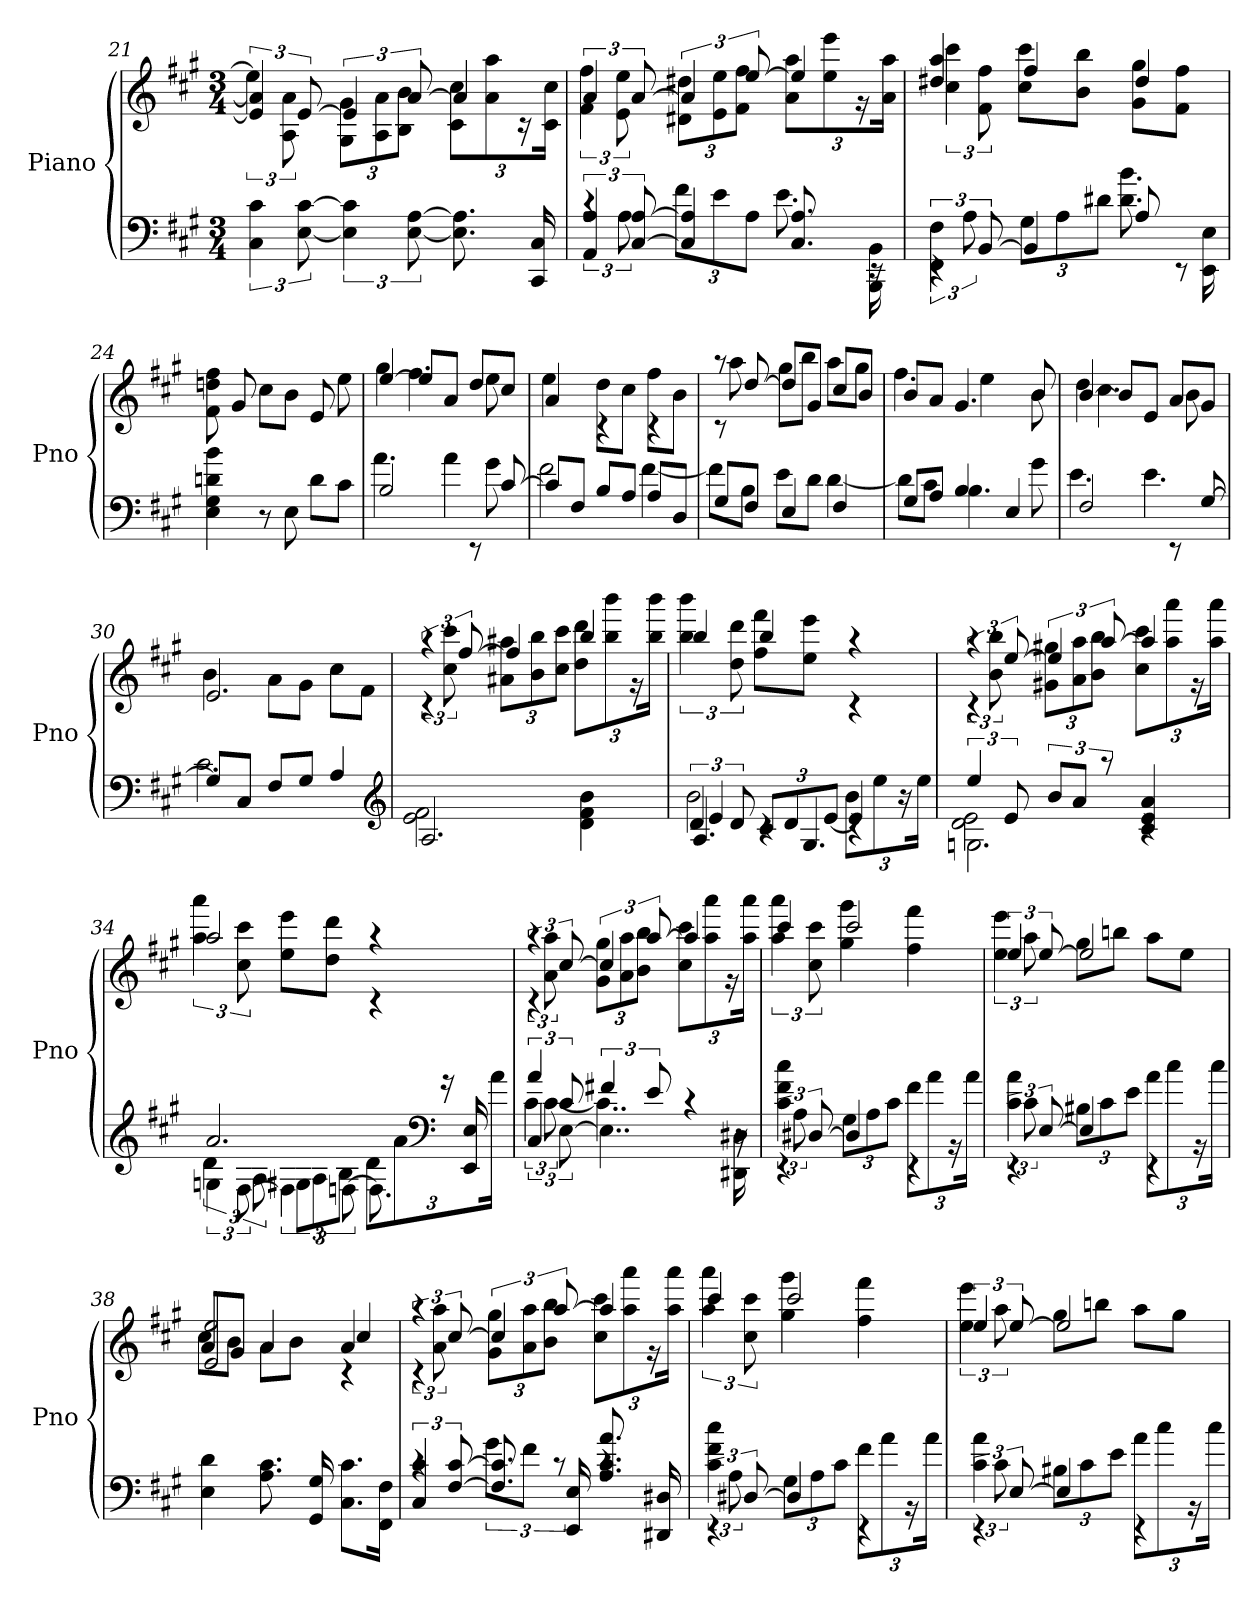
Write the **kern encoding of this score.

**kern	**kern
*part1	*part1
*staff2	*staff1
*I"Piano	*
*I'Pno	*
*clefF4	*clefG2
*k[f#c#g#]	*k[f#c#g#]
*f#:	*f#:
*M3/4	*M3/4
=21	=21
*	*^
6C# 6c#	6e] 6a]	6ee]
[12E [12c#	[12e	12A 12a
6E] 6c#]	6e]	12G# 12g#L
.	.	12A 12a
[12E [12A	[12a	12B 12bJ
8.E] 8.A]	4a]	12c# 12cc#L
.	.	12a 12aa
.	.	24r
16CC# 16C#	.	.
.	.	24c# 24cc#Jk
=22	=22	=22
*^	*	*
6AA 6A	6rc	6a	6f# 6ff#
[12C# [12A	12A	[12a	12e 12ee
4C#] 4A]	12f#L	6a]	12d#X 12dd#XL
.	12e	.	12e 12ee
.	12AJ	[12ee	12f# 12ff#J
8.C# 8.A	8.e	4ee]	12a 12aaL
.	.	.	12ee 12eee
.	.	.	24r
16rEE	16BBB 16BB	.	.
.	.	.	24a 24aaJk
=23	=23	=23	=23
6rEE	6FF# 6F#	4dd#X 4aa	6cc# 6ccc#
[12BB	12A	.	12f# 12ff#
4BB]	12G#L	4ff#	8cc# 8ccc#L
.	12A	.	.
.	.	.	8b 8bbJ
.	12d#XJ	.	.
8A	8.d# 8.b	4dd#	8g# 8gg#L
8rEE	.	.	8f# 8ff#J
.	16EE 16E	.	.
*v	*v	*	*
*	*v	*v
=24	=24
4E 4G# 4dn 4b	8f# 8ddn 8ff#
.	8g#
8r	8cc#L
8E	8bJ
8dL	8e
8c#J	8ee
=25	=25
*^	*^
2B	4.a	[4ee	4gg#
.	.	8eeL]	4.ff#
.	4a	8aJ	.
8rEE	.	8ddL	.
[8c#	8g#	8cc#J	8ee
=26	=26	=26	=26
8c#L]	2f#	4a	4ee
8F#J	.	.	.
8BL	.	4rc	8ddL
8AJ	.	.	8cc#J
8AL	[4f#	4rc	8ff#L
8DJ	.	.	8bJ
=27	=27	=27	=27
8G#L	8f#L]	8rc	8raa
8F#J	8BJ	[8dd	8aa
4E	8eL	8ddL]	8gg#L
.	8dJ	8g#J	8bbJ
4F#	[4d	8cc#L	8aaL
.	.	8bJ	8gg#J
=28	=28	=28	=28
8G#L	8dL]	8bL	4.ff#
8AJ	8c#J	8aJ	.
4B	4.B	4.g#	.
.	.	.	4ee
4E	.	.	.
.	8g#	8b	8b
=29	=29	=29	=29
2F#	4.e	[4b	4dd
.	.	8bL]	4.cc#
.	4.e	8eJ	.
8rEE	.	8aL	.
[8G#	.	8g#J	8b
=30	=30	=30	=30
8G#L]	2.c#	2.e	4b
8C#J	.	.	.
8F#L	.	.	8aL
8G#J	.	.	8g#J
4A	.	.	8cc#L
.	.	.	8f#J
*clefG2	*	*	*
=31	=31	=31	=31
2.A	2e 2f#	6rc	6raa
.	.	[12ff#	12cc# 12ccc#
.	.	4ff#]	12a#X 12aa#XL
.	.	.	12b 12bb
.	.	.	12cc# 12ccc#J
.	4d 4f# 4b	4bb	12dd 12dddL
.	.	.	12bb 12bbb
.	.	.	24r
.	.	.	24bb 24bbbJk
=32	=32	=32	=32
*^	*^	*	*
4.A/	6d/	4e	2b	4bb	6bb 6bbb
.	12d/	.	.	.	12dd 12ddd
.	12c#/L	4rc	.	4bb	8ff# 8fff#L
.	12d/	.	.	.	.
4.G#/	.	.	.	.	8ee 8eeeJ
.	[12e/J	.	.	.	.
.	4e/]	4rc	12bL	4rc	4raa
.	.	.	12ee	.	.
.	.	.	24r	.	.
.	.	.	24eeJk	.	.
*	*	*v	*v	*	*
=33	=33	=33	=33	=33
2.Gn\	2d 2e	6ee	6rc	6raa
.	.	12e	[12ee	12b 12bb
.	.	12bL	6ee]	12g#X 12gg#XL
.	.	12aJ	.	12a 12aa
.	.	12raa	[12aa	12b 12bbJ
.	4rc	4c# 4e 4a	4aa]	12cc# 12ccc#L
.	.	.	.	12aa 12aaa
.	.	.	.	24r
.	.	.	.	24aa 24aaaJk
=34	=34	=34	=34	=34
6Gn\	6d	2.a	2aa	6aa 6aaa
[12F#\	12A	.	.	12cc# 12ccc#
6F#\]	12G#XL	.	.	8ee 8eeeL
.	12A	.	.	.
.	.	.	.	8dd 8dddJ
[12Fn\	12BJ	.	.	.
8.F\]	12dL	.	4rc	4raa
.	12a	.	.	.
*clefF4	*	*	*	*
.	24r	.	.	.
16EE/ 16E/	.	.	.	.
.	24aJk	.	.	.
=35	=35	=35	=35	=35
6C#/	6c#	6a	6rc	6raa
[12E\	[12c#	12c#	[12cc#	12a 12aa
4..E\]	4..c#]	6f#X	6cc#]	12g# 12gg#L
.	.	.	.	12a 12aa
.	.	12e	[12aa	12b 12bbJ
.	.	4rc	4aa]	12cc# 12ccc#L
.	.	.	.	12aa 12aaa
.	.	.	.	24r
16r	16DD#X 16D#X	.	.	.
.	.	.	.	24aa 24aaaJk
*	*v	*v	*	*
=36	=36	=36	=36
6rEE	6c# 6f# 6cc#	4ccc#	6aa 6aaa
[12D#X	12A	.	12cc# 12ccc#
4D#]	12G#L	2ccc#	4gg# 4ggg#
.	12A	.	.
.	12c#J	.	.
4rEE	12f#L	.	4ff# 4fff#
.	12a	.	.
.	24r	.	.
.	24aJk	.	.
=37	=37	=37	=37
6rEE	6c# 6a	6ee	6ee 6eee
[12E	12c#	[12ee	12aa
4E]	12B#XL	2ee]	8gg#L
.	12c#	.	.
.	.	.	8bbnJ
.	12eJ	.	.
4rEE	12aL	.	8aaL
.	12cc#	.	.
.	.	.	8eeJ
.	24r	.	.
.	24cc#Jk	.	.
*v	*v	*	*
=38	=38	=38
*	*	*^
4E 4d	8a/L	8cc#L	2e 2ee
.	8g#/J	8bJ	.
8.A 8.c#	4a/	8aL	.
.	.	8bJ	.
16GG# 16G#	.	.	.
8.C# 8.c#L	4a/	4rc	4cc#
16FF# 16F#Jk	.	.	.
*	*	*v	*v
=39	=39	=39
*^	*	*
6C# 6c#	4rc	6rc	6raa
[12F# [12c#	.	[12cc#	12a 12aa
8.F#] 8.c#]	12g#L	6cc#]	12g# 12gg#L
.	12f#J	.	12a 12aa
.	12rc	[12aa	12b 12bbJ
16EE 16E	.	.	.
8.A 8.c# 8.a	4rc	4aa]	12cc# 12ccc#L
.	.	.	12aa 12aaa
.	.	.	24r
16DD#X 16D#X	.	.	.
.	.	.	24aa 24aaaJk
=40	=40	=40	=40
6rEE	6c# 6f# 6cc#	4ccc#	6aa 6aaa
[12D#X	12A	.	12cc# 12ccc#
4D#]	12G#L	2ccc#	4gg# 4ggg#
.	12A	.	.
.	12c#J	.	.
4rEE	12f#L	.	4ff# 4fff#
.	12a	.	.
.	24r	.	.
.	24aJk	.	.
=41	=41	=41	=41
6rEE	6c# 6a	6ee	6ee 6eee
[12E	12c#	[12ee	12aa
4E]	12B#XL	2ee]	8gg#L
.	12c#	.	.
.	.	.	8bbnJ
.	12eJ	.	.
4rEE	12aL	.	8aaL
.	12cc#	.	.
.	.	.	8gg#J
.	24r	.	.
.	24cc#Jk	.	.
*v	*v	*	*
*	*v	*v
=	=
*-	*-
